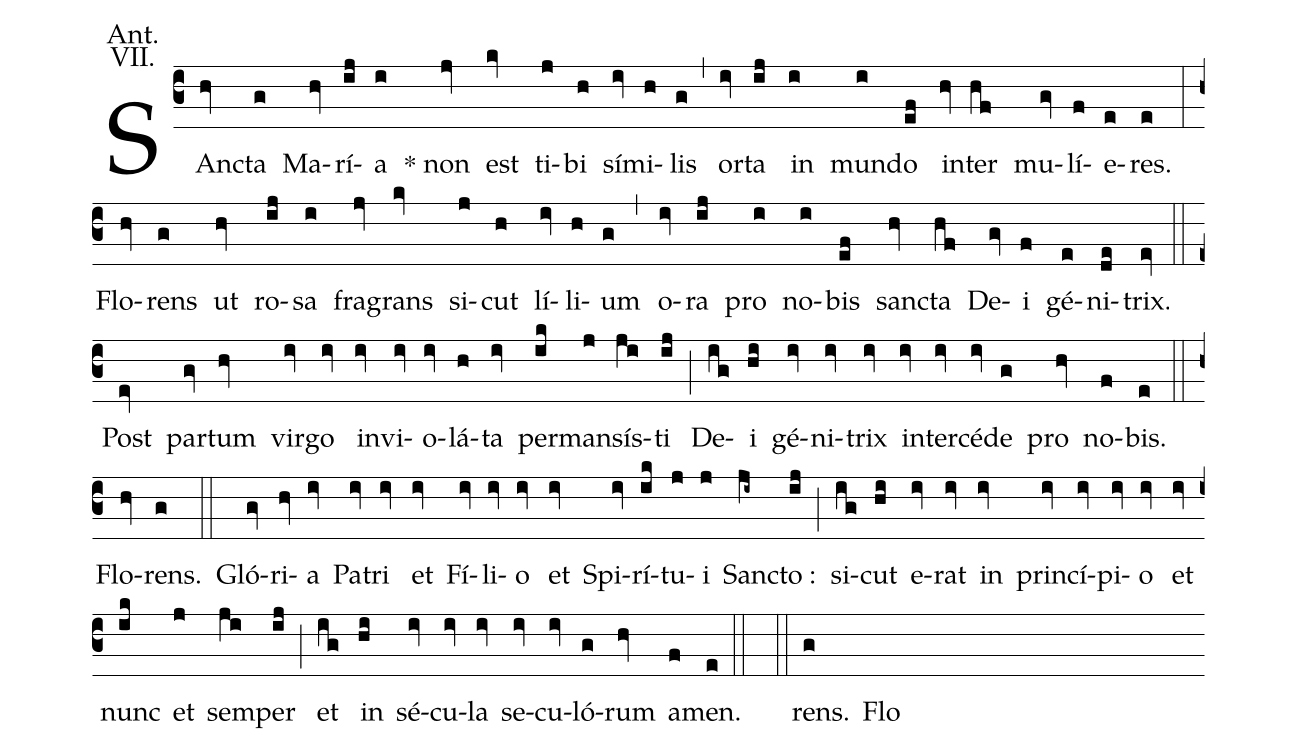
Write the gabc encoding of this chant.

annotation: Ant.;
annotation: VII.;
%%
(c3)
SAnc(hv)ta(g) Ma(hv)rí(ij)a(i) * non(jv) est(kv) ti(j)bi(h) sí(iv)mi(h)lis(g) (,)
or(iv)ta(ij) in(i) mun(i)do(ef) in(hv)ter(hf) mu(gv)lí(f)e(e)res.(e) (:)
Flo(hv)rens(g) ut(hv) ro(ij)sa(i) fra(jv)grans(kv) si(j)cut(h) lí(iv)li(h)um(g) (,)
o(iv)ra(ij) pro(i) no(i)bis(ef) sanc(hv)ta(hf) De(gv)i(f) gé(e)ni(de)trix.(ev) (::)
Post(ev) par(gv)tum(hv) vir(iv)go(iv) in(iv)vi(iv)o(iv)lá(h)ta(iv) per(ik)man(j)sís(ji)ti(ij) (;)
De(ig)i(hi) gé(iv)ni(iv)trix(iv) in(iv)ter(iv)cé(iv)de(g) pro(hv) no(f)bis.(e) (::)
Flo(hv)rens.(g) (::)
Gló(gv)ri(hv)a(iv) Pa(iv)tri(iv) et(iv) Fí(iv)li(iv)o(iv) et(iv) Spi(iv)rí(ik)tu(j)i(j) Sanc(ji~)to :(ij) (;)
si(ig)cut(hi) e(iv)rat(iv) in(iv) prin(iv)cí(iv)pi(iv)o(iv) et(iv) nunc(ik) et(j) sem(ji)per(ij) (;)
et(ig) in(hi) sé(iv)cu(iv)la(iv) se(iv)cu(iv)ló(g)rum(hv) a(f)men.(e) (::)
(::)
rens.(g) Flo()
